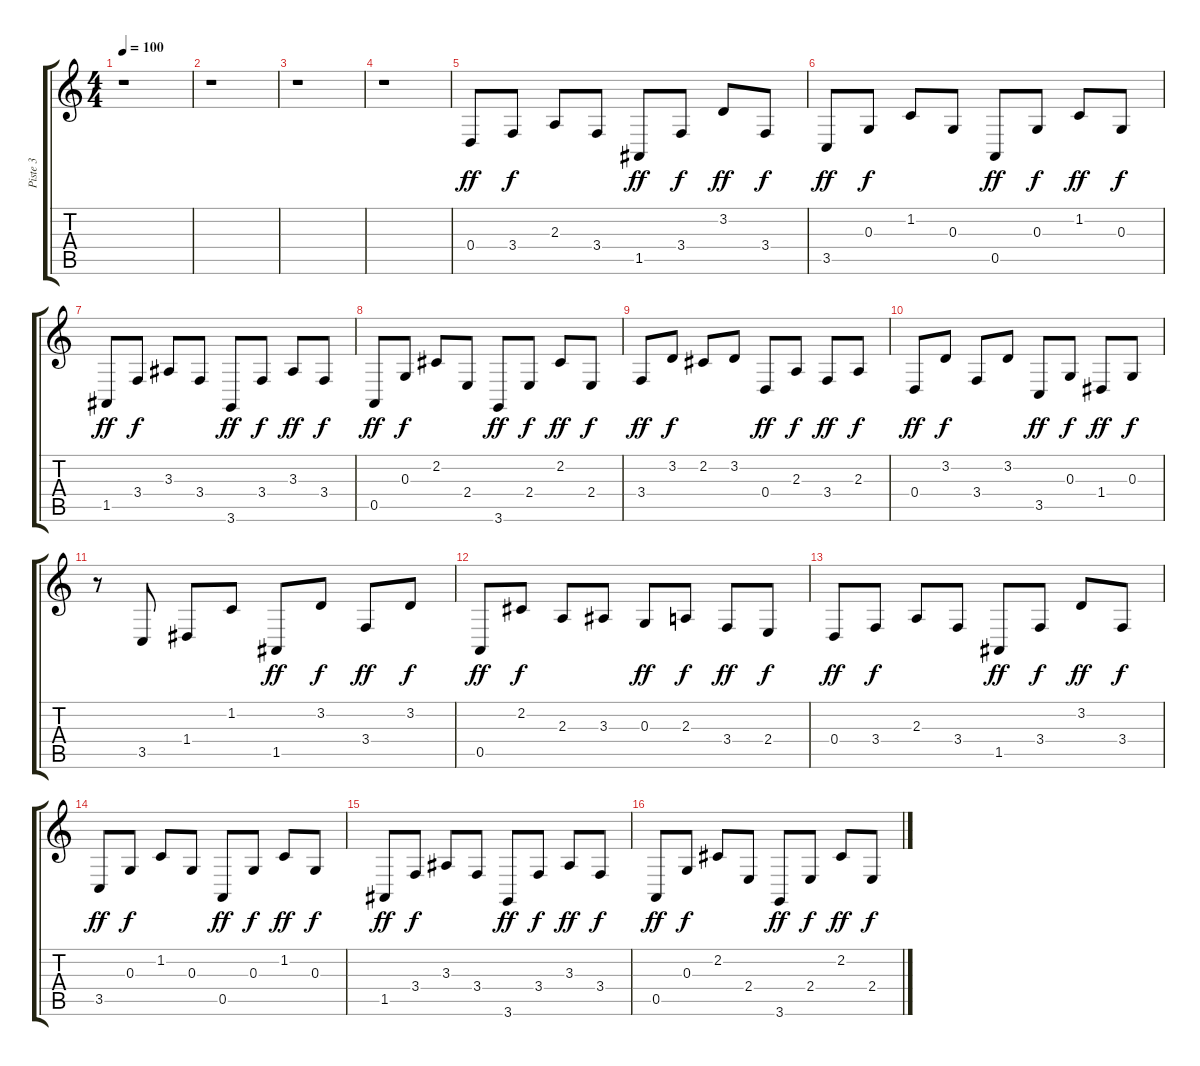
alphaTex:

\track ("Piste 3" "Piste 3") {instrument oboe}
\staff {score tabs}
\tuning (E4 B3 G3 D3 A2 E2) {hide}
\ts (4 4)
\tempo 100
\clef g2
\ks c
r.1{dy f} |
r.1 |
r.1 |
r.1 |
0.4.8{dy ff} 3.4.8{dy f} 2.3.8 3.4.8 1.5.8{dy ff} 3.4.8{dy f} 3.2.8{dy ff} 3.4.8{dy f} |
3.5.8{dy ff} 0.3.8{dy f} 1.2.8 0.3.8 0.5.8{dy ff} 0.3.8{dy f} 1.2.8{dy ff} 0.3.8{dy f} |
1.5.8{dy ff} 3.4.8{dy f} 3.3.8 3.4.8 3.6.8{dy ff} 3.4.8{dy f} 3.3.8{dy ff} 3.4.8{dy f} |
0.5.8{dy ff} 0.3.8{dy f} 2.2.8 2.4.8 3.6.8{dy ff} 2.4.8{dy f} 2.2.8{dy ff} 2.4.8{dy f} |
3.4.8{dy ff} 3.2.8{dy f} 2.2.8 3.2.8 0.4.8{dy ff} 2.3.8{dy f} 3.4.8{dy ff} 2.3.8{dy f} |
0.4.8{dy ff} 3.2.8{dy f} 3.4.8 3.2.8 3.5.8{dy ff} 0.3.8{dy f} 1.4.8{dy ff} 0.3.8{dy f} |
r.8 3.5.8 1.4.8 1.2.8 1.5.8{dy ff} 3.2.8{dy f} 3.4.8{dy ff} 3.2.8{dy f} |
0.5.8{dy ff} 2.2.8{dy f} 2.3.8 3.3.8 0.3.8{dy ff} 2.3.8{dy f} 3.4.8{dy ff} 2.4.8{dy f} |
0.4.8{dy ff} 3.4.8{dy f} 2.3.8 3.4.8 1.5.8{dy ff} 3.4.8{dy f} 3.2.8{dy ff} 3.4.8{dy f} |
3.5.8{dy ff} 0.3.8{dy f} 1.2.8 0.3.8 0.5.8{dy ff} 0.3.8{dy f} 1.2.8{dy ff} 0.3.8{dy f} |
1.5.8{dy ff} 3.4.8{dy f} 3.3.8 3.4.8 3.6.8{dy ff} 3.4.8{dy f} 3.3.8{dy ff} 3.4.8{dy f} |
0.5.8{dy ff} 0.3.8{dy f} 2.2.8 2.4.8 3.6.8{dy ff} 2.4.8{dy f} 2.2.8{dy ff} 2.4.8{dy f}
